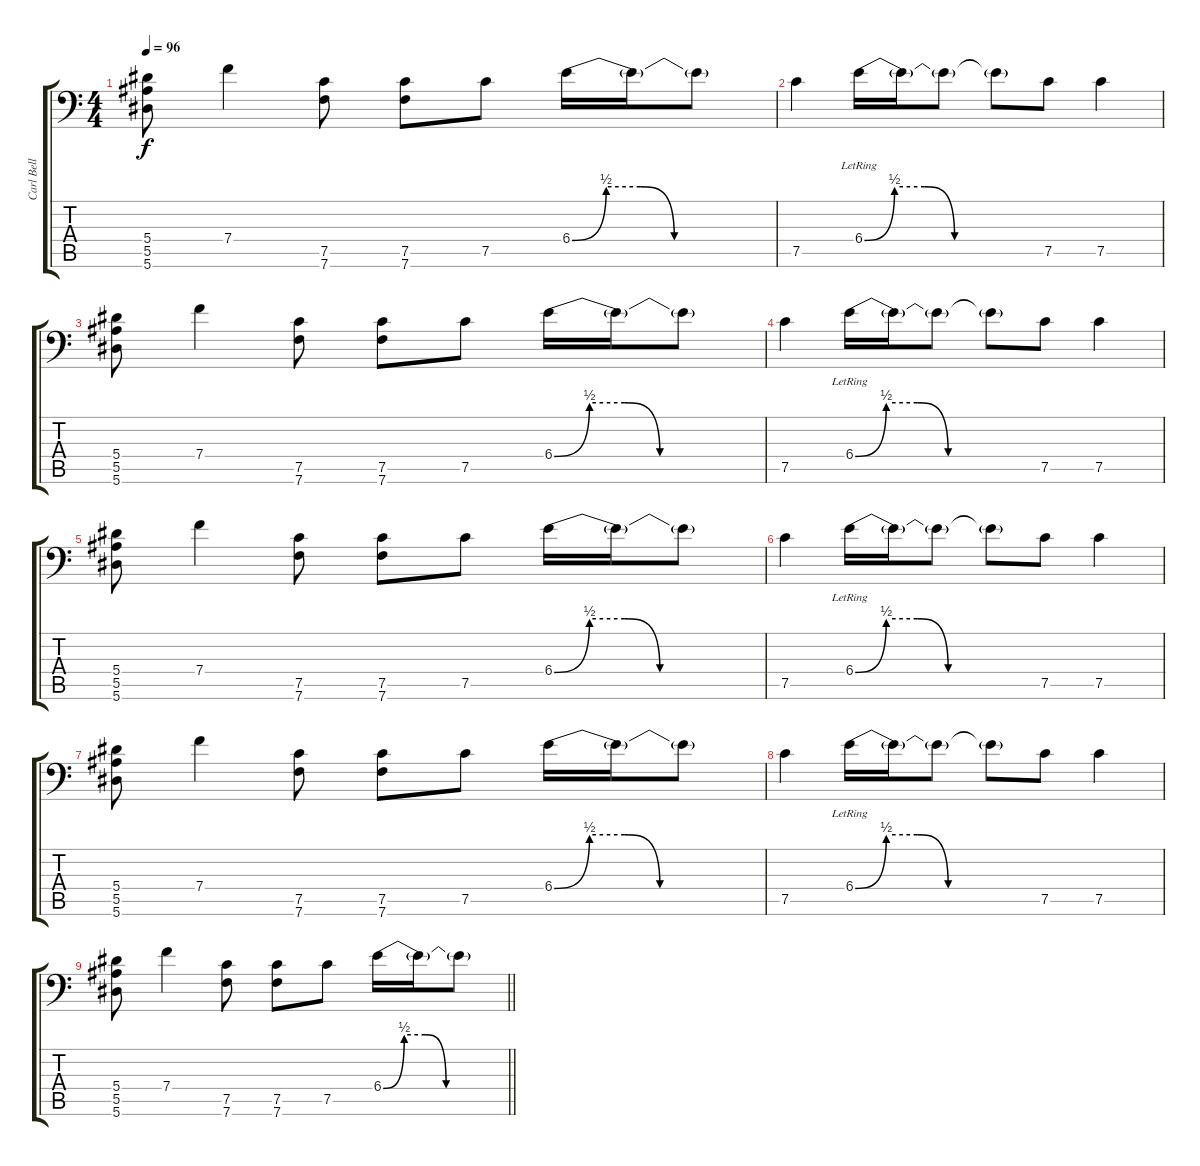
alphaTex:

\track ("Carl Bell (Lead Guitar)" "Carl Bell ") {instrument overdrivenguitar}
\staff {score tabs}
\tuning (C4 Gb3 Eb3 Bb2 F2 Bb1) {hide}
\ts (4 4)
\tempo 96
\clef f4
\ks c
(5.4 5.5 5.6).8{dy f} 7.4.4 (7.5 7.6).8 (7.5 7.6).8 7.5.8 6.4{be (custom 0 0 10 2 20 2 30 0 60 0)}.16 6.4{t}.16 6.4{t}.8 |
7.5.4 6.4{be (custom 0 0 10 2 20 2 30 0 60 0) lr}.16 6.4{t}.16 6.4{t}.8 6.4{t}.8 7.5.8 7.5.4 |
(5.4 5.5 5.6).8 7.4.4 (7.5 7.6).8 (7.5 7.6).8 7.5.8 6.4{be (custom 0 0 10 2 20 2 30 0 60 0)}.16 6.4{t}.16 6.4{t}.8 |
7.5.4 6.4{be (custom 0 0 10 2 20 2 30 0 60 0) lr}.16 6.4{t}.16 6.4{t}.8 6.4{t}.8 7.5.8 7.5.4 |
(5.4 5.5 5.6).8 7.4.4 (7.5 7.6).8 (7.5 7.6).8 7.5.8 6.4{be (custom 0 0 10 2 20 2 30 0 60 0)}.16 6.4{t}.16 6.4{t}.8 |
7.5.4 6.4{be (custom 0 0 10 2 20 2 30 0 60 0) lr}.16 6.4{t}.16 6.4{t}.8 6.4{t}.8 7.5.8 7.5.4 |
(5.4 5.5 5.6).8 7.4.4 (7.5 7.6).8 (7.5 7.6).8 7.5.8 6.4{be (custom 0 0 10 2 20 2 30 0 60 0)}.16 6.4{t}.16 6.4{t}.8 |
7.5.4 6.4{be (custom 0 0 10 2 20 2 30 0 60 0) lr}.16 6.4{t}.16 6.4{t}.8 6.4{t}.8 7.5.8 7.5.4 |
\barLineRight lightlight
(5.4 5.5 5.6).8 7.4.4 (7.5 7.6).8 (7.5 7.6).8 7.5.8 6.4{be (custom 0 0 10 2 20 2 30 0 60 0)}.16 6.4{t}.16 6.4{t}.8
